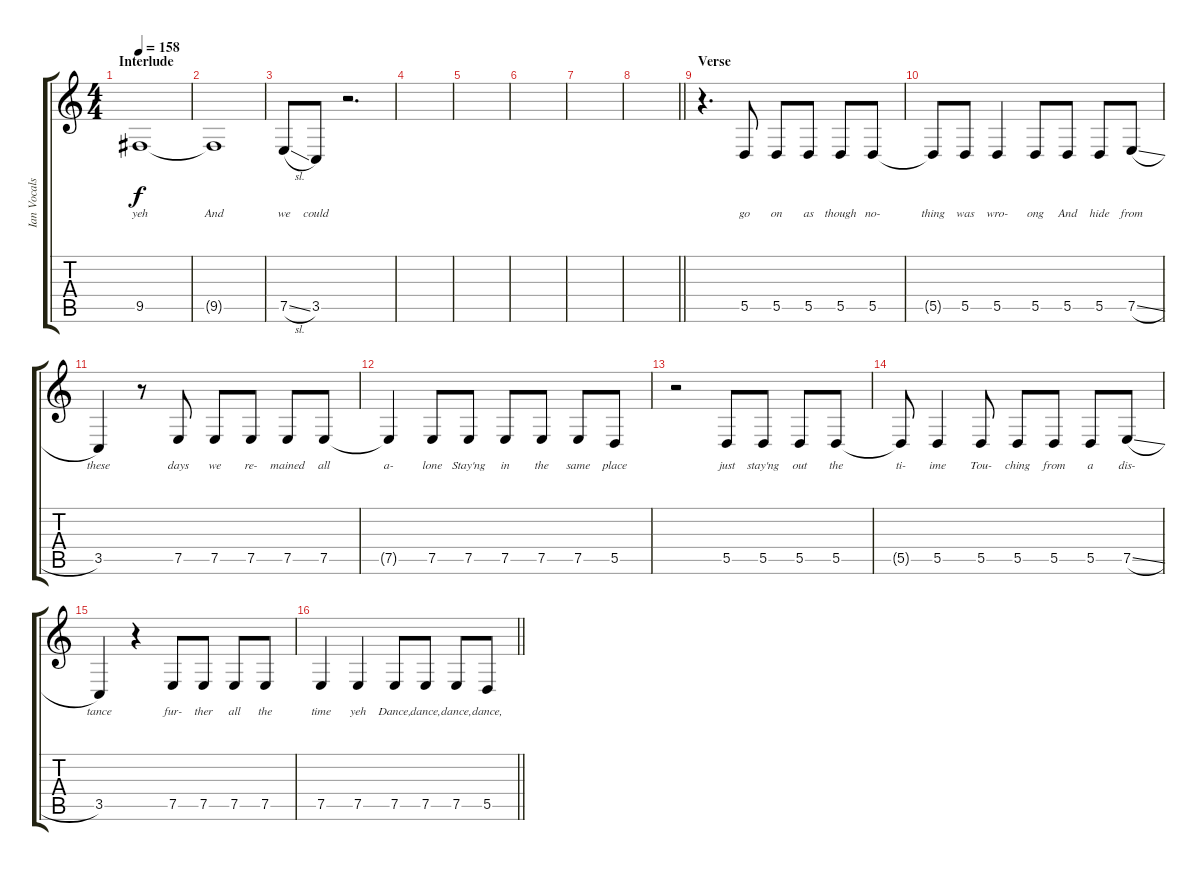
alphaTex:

\track ("Ian Vocals" "Ian Vocals") {instrument lead8bassandlead}
\staff {score tabs}
\tuning (E4 B3 G3 D3 A2 E2) {hide}
\ts (4 4)
\section ("" "Interlude")
\tempo 158
\clef g2
\ks c
9.5.1{lyrics (0 "yeh") lyrics (1 "") lyrics (2 "") lyrics (3 "") lyrics (4 "") dy f} |
9.5{t}.1{lyrics (0 "And") lyrics (1 "") lyrics (2 "") lyrics (3 "") lyrics (4 "")} |
7.5{sl}.8{lyrics (0 "we") lyrics (1 "") lyrics (2 "") lyrics (3 "") lyrics (4 "")} 3.5.8{lyrics (0 "could") lyrics (1 "") lyrics (2 "") lyrics (3 "") lyrics (4 "")} r.2{d} |
|
|
|
|
\barLineRight lightlight
|
\section ("" "Verse")
r.4{d} 5.5.8{lyrics (0 "go") lyrics (1 "") lyrics (2 "") lyrics (3 "") lyrics (4 "")} 5.5.8{lyrics (0 "on") lyrics (1 "") lyrics (2 "") lyrics (3 "") lyrics (4 "")} 5.5.8{lyrics (0 "as") lyrics (1 "") lyrics (2 "") lyrics (3 "") lyrics (4 "")} 5.5.8{lyrics (0 "though") lyrics (1 "") lyrics (2 "") lyrics (3 "") lyrics (4 "")} 5.5.8{lyrics (0 "no-") lyrics (1 "") lyrics (2 "") lyrics (3 "") lyrics (4 "")} |
5.5{t}.8{lyrics (0 "thing") lyrics (1 "") lyrics (2 "") lyrics (3 "") lyrics (4 "")} 5.5.8{lyrics (0 "was") lyrics (1 "") lyrics (2 "") lyrics (3 "") lyrics (4 "")} 5.5.4{lyrics (0 "wro-") lyrics (1 "") lyrics (2 "") lyrics (3 "") lyrics (4 "")} 5.5.8{lyrics (0 "ong") lyrics (1 "") lyrics (2 "") lyrics (3 "") lyrics (4 "")} 5.5.8{lyrics (0 "And") lyrics (1 "") lyrics (2 "") lyrics (3 "") lyrics (4 "")} 5.5.8{lyrics (0 "hide") lyrics (1 "") lyrics (2 "") lyrics (3 "") lyrics (4 "")} 7.5{sl}.8{lyrics (0 "from") lyrics (1 "") lyrics (2 "") lyrics (3 "") lyrics (4 "")} |
3.5.4{lyrics (0 "these") lyrics (1 "") lyrics (2 "") lyrics (3 "") lyrics (4 "")} r.8 7.5.8{lyrics (0 "days") lyrics (1 "") lyrics (2 "") lyrics (3 "") lyrics (4 "")} 7.5.8{lyrics (0 "we") lyrics (1 "") lyrics (2 "") lyrics (3 "") lyrics (4 "")} 7.5.8{lyrics (0 "re-") lyrics (1 "") lyrics (2 "") lyrics (3 "") lyrics (4 "")} 7.5.8{lyrics (0 "mained") lyrics (1 "") lyrics (2 "") lyrics (3 "") lyrics (4 "")} 7.5.8{lyrics (0 "all") lyrics (1 "") lyrics (2 "") lyrics (3 "") lyrics (4 "")} |
7.5{t}.4{lyrics (0 "a-") lyrics (1 "") lyrics (2 "") lyrics (3 "") lyrics (4 "")} 7.5.8{lyrics (0 "lone") lyrics (1 "") lyrics (2 "") lyrics (3 "") lyrics (4 "")} 7.5.8{lyrics (0 "Stay'ng") lyrics (1 "") lyrics (2 "") lyrics (3 "") lyrics (4 "")} 7.5.8{lyrics (0 "in") lyrics (1 "") lyrics (2 "") lyrics (3 "") lyrics (4 "")} 7.5.8{lyrics (0 "the") lyrics (1 "") lyrics (2 "") lyrics (3 "") lyrics (4 "")} 7.5.8{lyrics (0 "same") lyrics (1 "") lyrics (2 "") lyrics (3 "") lyrics (4 "")} 5.5.8{lyrics (0 "place") lyrics (1 "") lyrics (2 "") lyrics (3 "") lyrics (4 "")} |
r.2 5.5.8{lyrics (0 "just") lyrics (1 "") lyrics (2 "") lyrics (3 "") lyrics (4 "")} 5.5.8{lyrics (0 "stay'ng") lyrics (1 "") lyrics (2 "") lyrics (3 "") lyrics (4 "")} 5.5.8{lyrics (0 "out") lyrics (1 "") lyrics (2 "") lyrics (3 "") lyrics (4 "")} 5.5.8{lyrics (0 "the") lyrics (1 "") lyrics (2 "") lyrics (3 "") lyrics (4 "")} |
5.5{t}.8{lyrics (0 "ti-") lyrics (1 "") lyrics (2 "") lyrics (3 "") lyrics (4 "")} 5.5.4{lyrics (0 "ime") lyrics (1 "") lyrics (2 "") lyrics (3 "") lyrics (4 "")} 5.5.8{lyrics (0 "Tou-") lyrics (1 "") lyrics (2 "") lyrics (3 "") lyrics (4 "")} 5.5.8{lyrics (0 "ching") lyrics (1 "") lyrics (2 "") lyrics (3 "") lyrics (4 "")} 5.5.8{lyrics (0 "from") lyrics (1 "") lyrics (2 "") lyrics (3 "") lyrics (4 "")} 5.5.8{lyrics (0 "a") lyrics (1 "") lyrics (2 "") lyrics (3 "") lyrics (4 "")} 7.5{sl}.8{lyrics (0 "dis-") lyrics (1 "") lyrics (2 "") lyrics (3 "") lyrics (4 "")} |
3.5.4{lyrics (0 "tance") lyrics (1 "") lyrics (2 "") lyrics (3 "") lyrics (4 "")} r.4 7.5.8{lyrics (0 "fur-") lyrics (1 "") lyrics (2 "") lyrics (3 "") lyrics (4 "")} 7.5.8{lyrics (0 "ther") lyrics (1 "") lyrics (2 "") lyrics (3 "") lyrics (4 "")} 7.5.8{lyrics (0 "all") lyrics (1 "") lyrics (2 "") lyrics (3 "") lyrics (4 "")} 7.5.8{lyrics (0 "the") lyrics (1 "") lyrics (2 "") lyrics (3 "") lyrics (4 "")} |
\barLineRight lightlight
7.5.4{lyrics (0 "time") lyrics (1 "") lyrics (2 "") lyrics (3 "") lyrics (4 "")} 7.5.4{lyrics (0 "yeh") lyrics (1 "") lyrics (2 "") lyrics (3 "") lyrics (4 "")} 7.5.8{lyrics (0 "Dance,") lyrics (1 "") lyrics (2 "") lyrics (3 "") lyrics (4 "")} 7.5.8{lyrics (0 "dance,") lyrics (1 "") lyrics (2 "") lyrics (3 "") lyrics (4 "")} 7.5.8{lyrics (0 "dance,") lyrics (1 "") lyrics (2 "") lyrics (3 "") lyrics (4 "")} 5.5.8{lyrics (0 "dance,") lyrics (1 "") lyrics (2 "") lyrics (3 "") lyrics (4 "")}
